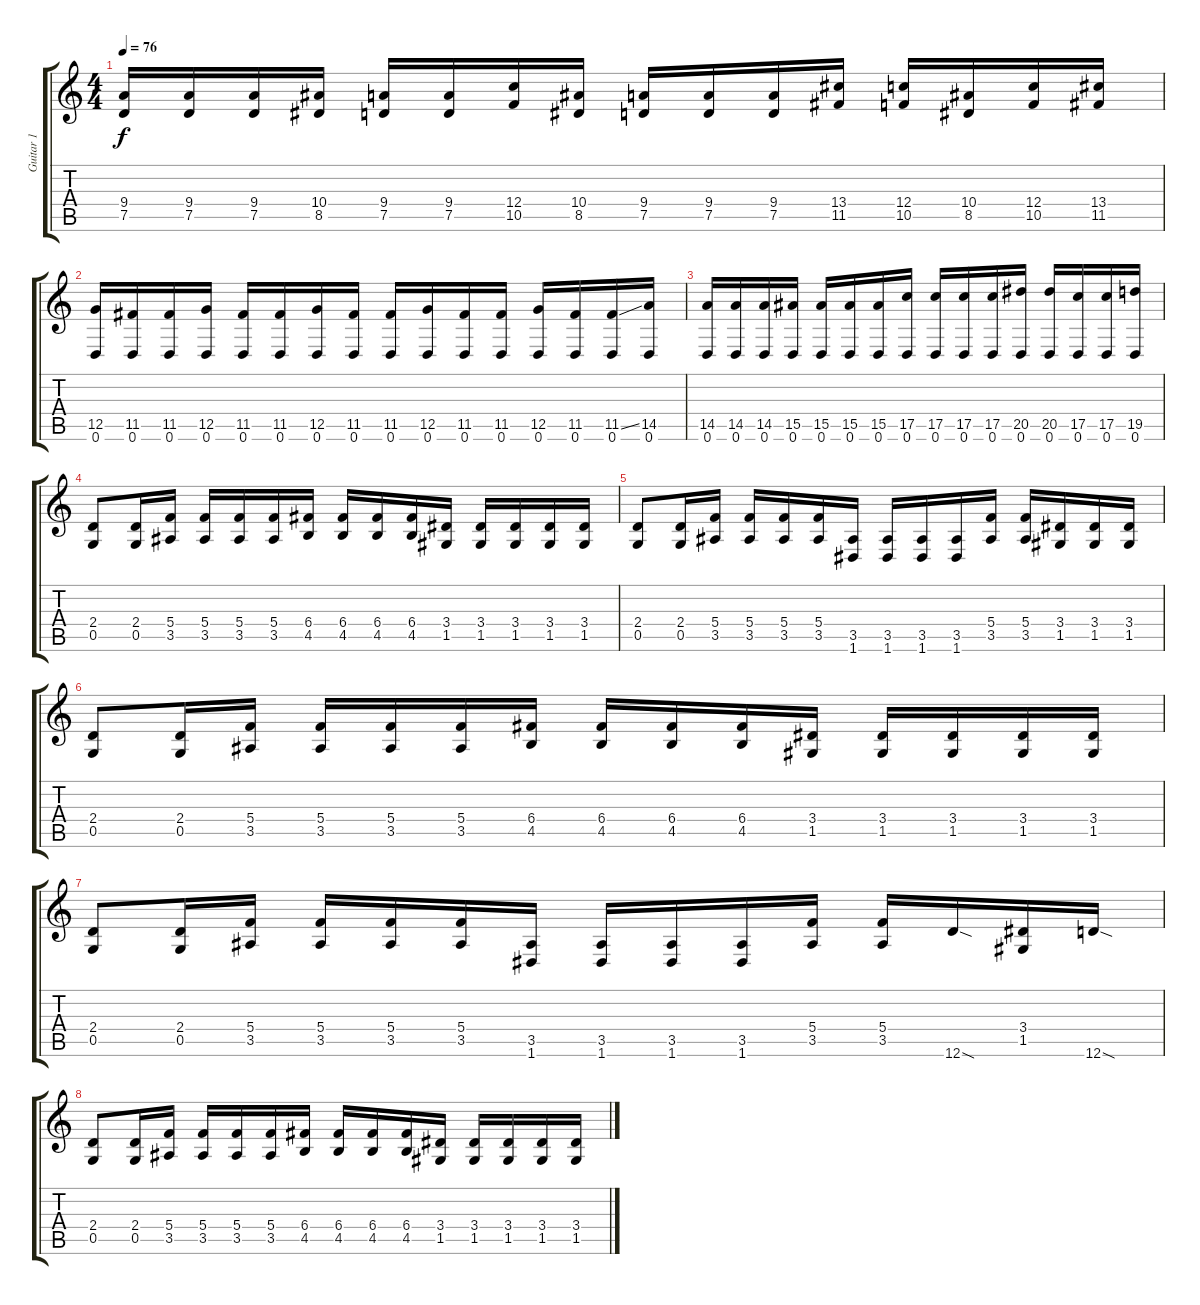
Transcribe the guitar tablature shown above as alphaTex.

\track ("Guitar 1" "Guitar 1") {instrument overdrivenguitar}
\staff {score tabs}
\tuning (D4 A3 F3 C3 G2 D2) {hide}
\ts (4 4)
\tempo 76
\clef g2
\ks c
(9.4 7.5).16{dy f} (9.4 7.5).16 (9.4 7.5).16 (10.4 8.5).16 (9.4 7.5).16 (9.4 7.5).16 (12.4 10.5).16 (10.4 8.5).16 (9.4 7.5).16 (9.4 7.5).16 (9.4 7.5).16 (13.4 11.5).16 (12.4 10.5).16 (10.4 8.5).16 (12.4 10.5).16 (13.4 11.5).16 |
\section ("" "")
(12.5 0.6).16 (11.5 0.6).16 (11.5 0.6).16 (12.5 0.6).16 (11.5 0.6).16 (11.5 0.6).16 (12.5 0.6).16 (11.5 0.6).16 (11.5 0.6).16 (12.5 0.6).16 (11.5 0.6).16 (11.5 0.6).16 (12.5 0.6).16 (11.5 0.6).16 (11.5{ss} 0.6).16 (14.5 0.6).16 |
(14.5 0.6).16 (14.5 0.6).16 (14.5 0.6).16 (15.5 0.6).16 (15.5 0.6).16 (15.5 0.6).16 (15.5 0.6).16 (17.5 0.6).16 (17.5 0.6).16 (17.5 0.6).16 (17.5 0.6).16 (20.5 0.6).16 (20.5 0.6).16 (17.5 0.6).16 (17.5 0.6).16 (19.5 0.6).16 |
\section ("" "")
(2.4 0.5).8 (2.4 0.5).16 (5.4 3.5).16 (5.4 3.5).16 (5.4 3.5).16 (5.4 3.5).16 (6.4 4.5).16 (6.4 4.5).16 (6.4 4.5).16 (6.4 4.5).16 (3.4 1.5).16 (3.4 1.5).16 (3.4 1.5).16 (3.4 1.5).16 (3.4 1.5).16 |
(2.4 0.5).8 (2.4 0.5).16 (5.4 3.5).16 (5.4 3.5).16 (5.4 3.5).16 (5.4 3.5).16 (3.5 1.6).16 (3.5 1.6).16 (3.5 1.6).16 (3.5 1.6).16 (5.4 3.5).16 (5.4 3.5).16 (3.4 1.5).16 (3.4 1.5).16 (3.4 1.5).16 |
(2.4 0.5).8 (2.4 0.5).16 (5.4 3.5).16 (5.4 3.5).16 (5.4 3.5).16 (5.4 3.5).16 (6.4 4.5).16 (6.4 4.5).16 (6.4 4.5).16 (6.4 4.5).16 (3.4 1.5).16 (3.4 1.5).16 (3.4 1.5).16 (3.4 1.5).16 (3.4 1.5).16 |
(2.4 0.5).8 (2.4 0.5).16 (5.4 3.5).16 (5.4 3.5).16 (5.4 3.5).16 (5.4 3.5).16 (3.5 1.6).16 (3.5 1.6).16 (3.5 1.6).16 (3.5 1.6).16 (5.4 3.5).16 (5.4 3.5).16 12.6{sod}.16 (3.4 1.5).16 12.6{sod}.16 |
\section ("" "")
(2.4 0.5).8 (2.4 0.5).16 (5.4 3.5).16 (5.4 3.5).16 (5.4 3.5).16 (5.4 3.5).16 (6.4 4.5).16 (6.4 4.5).16 (6.4 4.5).16 (6.4 4.5).16 (3.4 1.5).16 (3.4 1.5).16 (3.4 1.5).16 (3.4 1.5).16 (3.4 1.5).16
